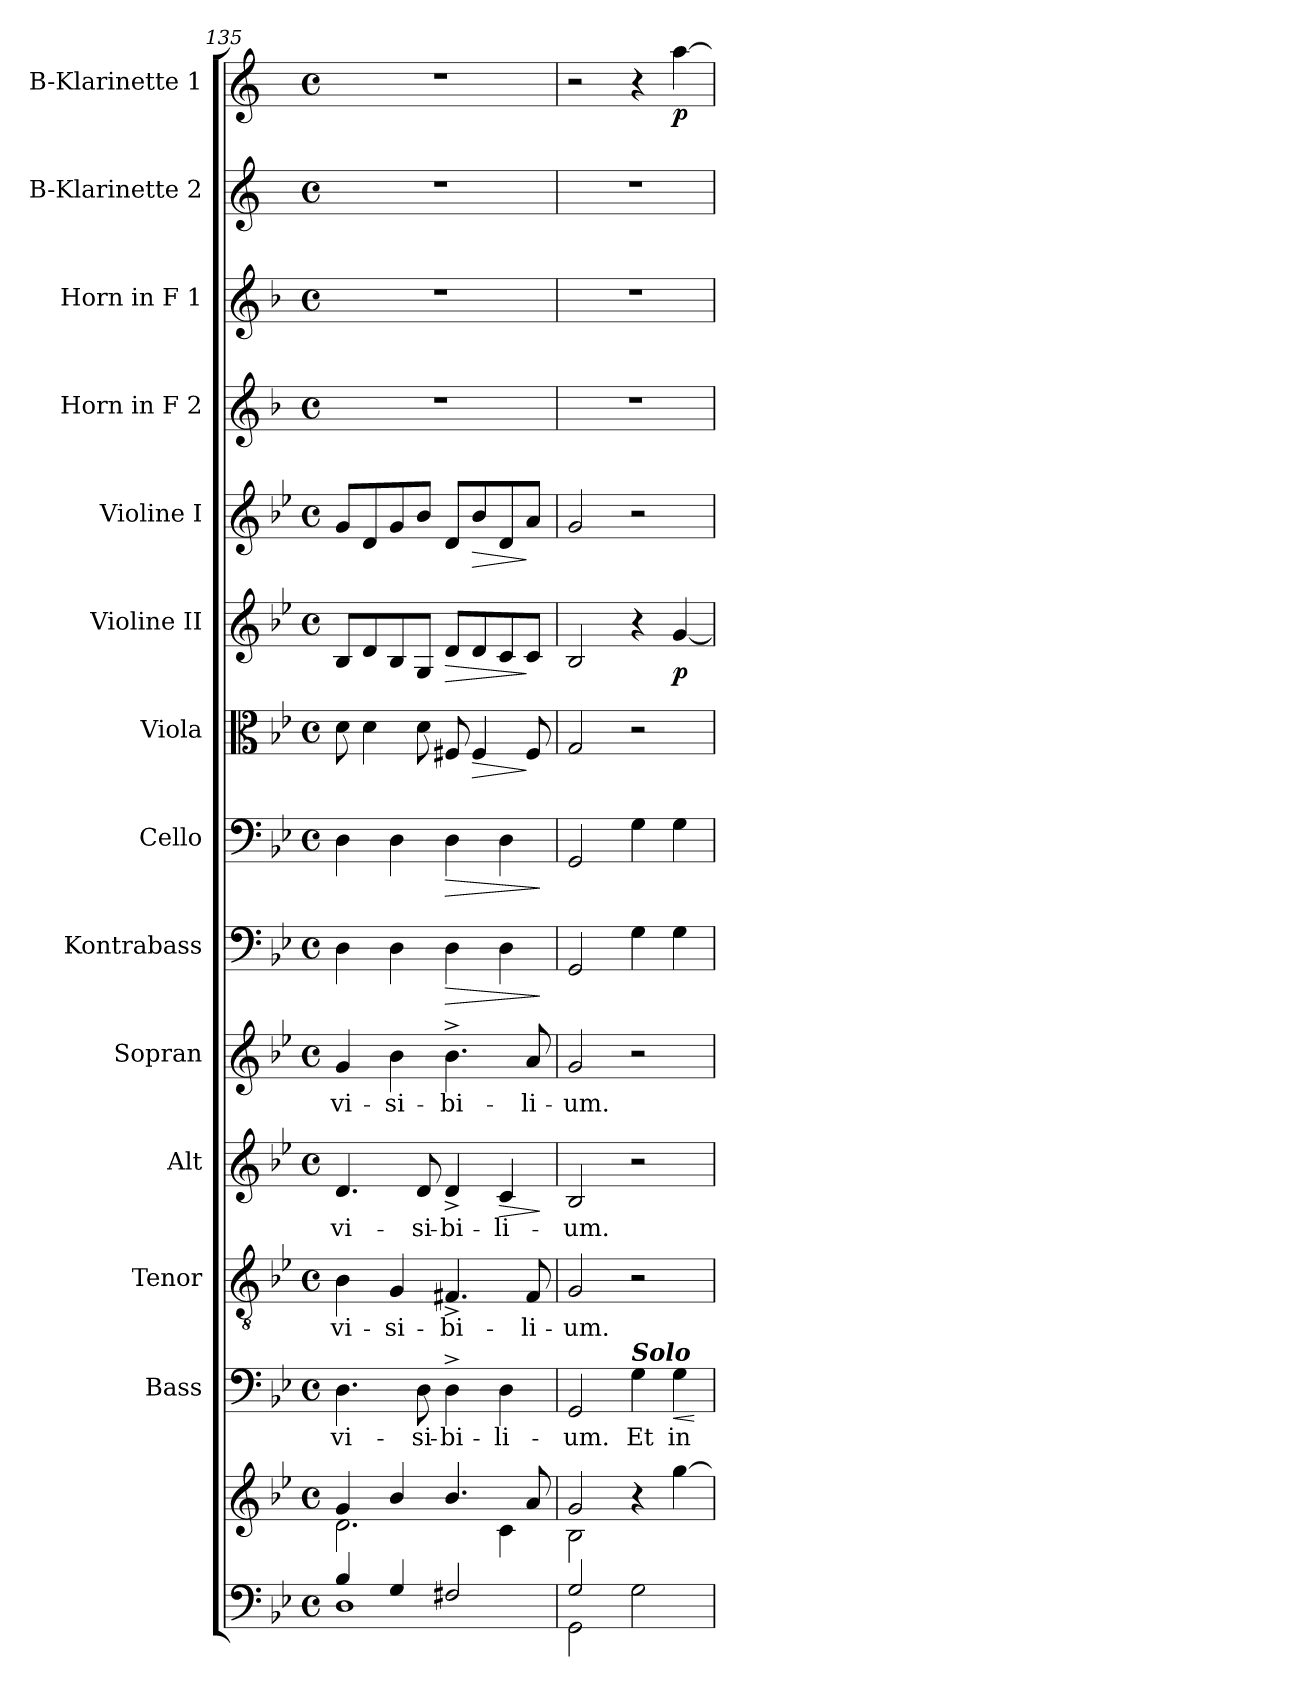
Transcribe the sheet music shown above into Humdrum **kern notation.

**kern	**kern	**kern	**text	**dynam	**kern	**text	**kern	**text	**dynam	**kern	**text	**kern	**dynam	**kern	**dynam	**kern	**dynam	**kern	**dynam	**kern	**dynam	**kern	**kern	**kern	**kern	**dynam
*part14	*part14	*part13	*part13	*part13	*part12	*part12	*part11	*part11	*part11	*part10	*part10	*part9	*part9	*part8	*part8	*part7	*part7	*part6	*part6	*part5	*part5	*part4	*part3	*part2	*part1	*part1
*staff15	*staff14	*staff13	*staff13	*staff13	*staff12	*staff12	*staff11	*staff11	*staff11	*staff10	*staff10	*staff9	*staff9	*staff8	*staff8	*staff7	*staff7	*staff6	*staff6	*staff5	*staff5	*staff4	*staff3	*staff2	*staff1	*staff1
*	*	*I"Bass	*	*	*I"Tenor	*	*I"Alt	*	*	*I"Sopran	*	*I"Kontrabass	*	*I"Cello	*	*I"Viola	*	*I"Violine II	*	*I"Violine I	*	*I"Horn in F 2	*I"Horn in F 1	*I"B-Klarinette 2	*I"B-Klarinette 1	*
*	*	*I'B.	*	*	*I'T.	*	*I'A.	*	*	*I'S.	*	*I'Kb.	*	*	*	*I'Vla.	*	*I'Vl. II	*	*I'Vl. I	*	*	*	*I'B Kl. 2	*I'B Kl. 1	*
*clefF4	*clefG2	*clefF4	*	*	*clefGv2	*	*clefG2	*	*	*clefG2	*	*clefF4	*	*clefF4	*	*clefC3	*	*clefG2	*	*clefG2	*	*clefG2	*clefG2	*clefG2	*clefG2	*
*	*	*	*	*	*	*	*	*	*	*	*	*ITrd7c12	*	*	*	*	*	*	*	*	*	*ITrd4c7	*ITrd4c7	*ITrd1c2	*ITrd1c2	*
*k[b-e-]	*k[b-e-]	*k[b-e-]	*	*	*k[b-e-]	*	*k[b-e-]	*	*	*k[b-e-]	*	*k[b-e-]	*	*k[b-e-]	*	*k[b-e-]	*	*k[b-e-]	*	*k[b-e-]	*	*k[b-e-]	*k[b-e-]	*k[b-e-]	*k[b-e-]	*
*B-:	*B-:	*B-:	*	*	*B-:	*	*B-:	*	*	*B-:	*	*B-:	*	*B-:	*	*B-:	*	*B-:	*	*B-:	*	*B-:	*B-:	*B-:	*B-:	*
*M4/4	*M4/4	*M4/4	*	*	*M4/4	*	*M4/4	*	*	*M4/4	*	*M4/4	*	*M4/4	*	*M4/4	*	*M4/4	*	*M4/4	*	*M4/4	*M4/4	*M4/4	*M4/4	*
*met(c)	*met(c)	*met(c)	*	*	*met(c)	*	*met(c)	*	*	*met(c)	*	*met(c)	*	*met(c)	*	*met(c)	*	*met(c)	*	*met(c)	*	*met(c)	*met(c)	*met(c)	*met(c)	*
=135	=135	=135	=135	=135	=135	=135	=135	=135	=135	=135	=135	=135	=135	=135	=135	=135	=135	=135	=135	=135	=135	=135	=135	=135	=135	=135
*^	*^	*	*	*	*	*	*	*	*	*	*	*	*	*	*	*	*	*	*	*	*	*	*	*	*	*
!	!	!	!	!	!LO:LY:b	!	!	!LO:LY:b	!	!LO:LY:b	!	!	!LO:LY:b	!	!	!	!	!	!	!	!	!	!	!	!	!	!	!
4B-/	1D	4g/	2.d\	4.D\	-vi-	.	4B-\	-vi-	4.d/	-vi-	.	4g/	-vi-	4DD\	.	4D\	.	8d\	.	8B-/L	.	8g/L	.	1r	1r	1r	1r	.
.	.	.	.	.	.	.	.	.	.	.	.	.	.	.	.	.	.	4d\	.	8d/	.	8d/	.	.	.	.	.	.
!	!	!	!	!	!	!	!	!LO:LY:b	!	!	!	!	!LO:LY:b	!	!	!	!	!	!	!	!	!	!	!	!	!	!	!
4G/	.	4b-/	.	.	.	.	4G/	-si-	.	.	.	4b-\	-si-	4DD\	.	4D\	.	.	.	8B-/	.	8g/	.	.	.	.	.	.
!	!	!	!	!	!LO:LY:b	!	!	!	!	!LO:LY:b	!	!	!	!	!	!	!	!	!	!	!	!	!	!	!	!	!	!
.	.	.	.	8D\	-si-	.	.	.	8d/	-si-	.	.	.	.	.	.	.	8d\	.	8G/J	.	8b-/J	.	.	.	.	.	.
!	!	!	!	!	!LO:LY:b	!	!	!LO:LY:b	!	!LO:LY:b	!	!	!LO:LY:b	!	!LO:HP:b	!	!LO:HP:b	!	!	!	!LO:HP:b	!	!	!	!	!	!	!
2F#X/	.	4.b-/	.	4D^>\	-bi-	.	4.F#X^>/	-bi-	4d^>/	-bi-	.	4.b-^>\	-bi-	4DD\	>	4D\	>	8F#X/	.	8d/L	>	8d/L	.	.	.	.	.	.
!	!	!	!	!	!	!	!	!	!	!	!	!	!	!	!	!	!	!	!LO:HP:b	!	!	!	!LO:HP:b	!	!	!	!	!
.	.	.	.	.	.	.	.	.	.	.	.	.	.	.	.	.	.	4F#/	>	8d/	.	8b-/	>	.	.	.	.	.
!	!	!	!	!	!LO:LY:b	!	!	!	!	!LO:LY:b	!LO:HP:b	!	!	!	!	!	!	!	!	!	!	!	!	!	!	!	!	!
.	.	.	4c\	4D\	-li-	.	.	.	4c/	-li-	>	.	.	4DD\	.	4D\	.	.	.	8c/	.	8d/	.	.	.	.	.	.
!	!	!	!	!	!	!	!	!LO:LY:b	!	!	!	!	!LO:LY:b	!	!	!	!	!	!	!	!	!	!	!	!	!	!	!
.	.	8a/	.	.	.	.	8F#/	-li-	.	.	.	8a/	-li-	.	.	.	.	8F#/	]	8c/J	]	8a/J	]	.	.	.	.	.
*v	*v	*	*	*	*	*	*	*	*	*	*	*	*	*	*	*	*	*	*	*	*	*	*	*	*	*	*	*
*	*v	*v	*	*	*	*	*	*	*	*	*	*	*	*	*	*	*	*	*	*	*	*	*	*	*	*	*
.	.	.	.	.	.	.	.	.	]	.	.	.	]	.	]	.	.	.	.	.	.	.	.	.	.	.
=136	=136	=136	=136	=136	=136	=136	=136	=136	=136	=136	=136	=136	=136	=136	=136	=136	=136	=136	=136	=136	=136	=136	=136	=136	=136	=136
*^	*^	*	*	*	*	*	*	*	*	*	*	*	*	*	*	*	*	*	*	*	*	*	*	*	*	*
!	!	!	!	!	!LO:LY:b	!	!	!LO:LY:b	!	!LO:LY:b	!	!	!LO:LY:b	!	!	!	!	!	!	!	!	!	!	!	!	!	!	!
2G/	2GG\	2g/	2B-\	2GG/	-um.	.	2G/	-um.	2B-/	-um.	.	2g/	-um.	2GGG/	.	2GG/	.	2G/	.	2B-/	.	2g/	.	1r	1r	1r	2r	.
!	!	!	!	!LO:TX:a:Bi:t=Solo	!	!	!	!	!	!	!	!	!	!	!	!	!	!	!	!	!	!	!	!	!	!	!	!
!	!	!	!	!	!LO:LY:b	!	!	!	!	!	!	!	!	!	!	!	!	!	!	!	!	!	!	!	!	!	!	!
2ryy	2G\	2ryy	4r	4G\	Et	.	2r	.	2r	.	.	2r	.	4GG\	.	4G\	.	2r	.	4r	.	2r	.	.	.	.	4r	.
!	!	!	!	!	!LO:LY:b	!LO:HP:b	!	!	!	!	!	!	!	!	!	!	!	!	!	!	!LO:DY:b	!	!	!	!	!	!	!LO:DY:b
.	.	.	[>4gg\	4G\	in	<	.	.	.	.	.	.	.	4GG\	.	4G\	.	.	.	[4g/	p	.	.	.	.	.	[4gg\	p
*v	*v	*	*	*	*	*	*	*	*	*	*	*	*	*	*	*	*	*	*	*	*	*	*	*	*	*	*	*
*	*v	*v	*	*	*	*	*	*	*	*	*	*	*	*	*	*	*	*	*	*	*	*	*	*	*	*	*
.	.	.	.	[	.	.	.	.	.	.	.	.	.	.	.	.	.	.	.	.	.	.	.	.	.	.
=	=	=	=	=	=	=	=	=	=	=	=	=	=	=	=	=	=	=	=	=	=	=	=	=	=	=
*-	*-	*-	*-	*-	*-	*-	*-	*-	*-	*-	*-	*-	*-	*-	*-	*-	*-	*-	*-	*-	*-	*-	*-	*-	*-	*-
